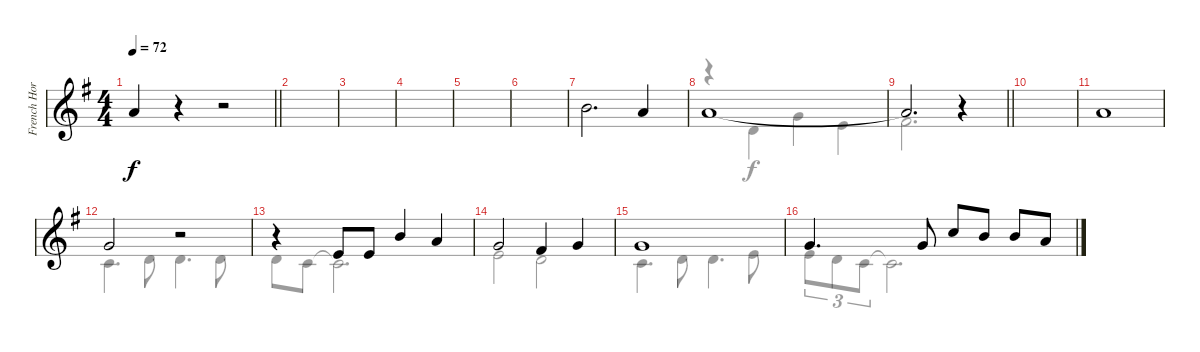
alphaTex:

\track ("French Horns" "French Hor") {instrument frenchhorn}
\staff {score}
\tuning (E5 B4 G4 D4 A3 E3) {hide}
\voice
\ts (4 4)
\tempo 72
\clef g2
\barLineRight lightlight
\ks eminor
2.3{t}.4{dy f} r.4 r.2 |
|
|
|
|
|
0.2.2{d} 2.3.4 |
2.3.1 |
\barLineRight lightlight
2.3{t}.2{d} r.4 |
|
2.3.1 |
0.3.2 r.2 |
r.4 2.4.8 2.4.8 0.2.4 2.3.4 |
0.3.2 4.4.4 0.3.4 |
0.3.1 |
0.3.4{d} 0.3.8 1.2.8 0.2.8 0.2.8 2.3.8
\voice
\clef g2
\ottava regular
\simile none
\barLineRight lightlight
\ks eminor
|
|
|
|
|
|
|
r.4 0.4.4 0.3.4 2.4.4 |
\barLineRight lightlight
4.4.2{d} r.4 |
|
|
3.5.4{d} 0.4.8 0.4.4{d} 0.4.8 |
0.4.8 3.5.8 3.5{t}.2{d} |
2.4.2 0.4.2 |
3.5.4{d} 0.4.8 0.4.4{d} 2.4.8 |
2.4.8{tu (3 2)} 0.4.8{tu (3 2)} 3.5.8{tu (3 2)} 3.5{t}.2{d}
